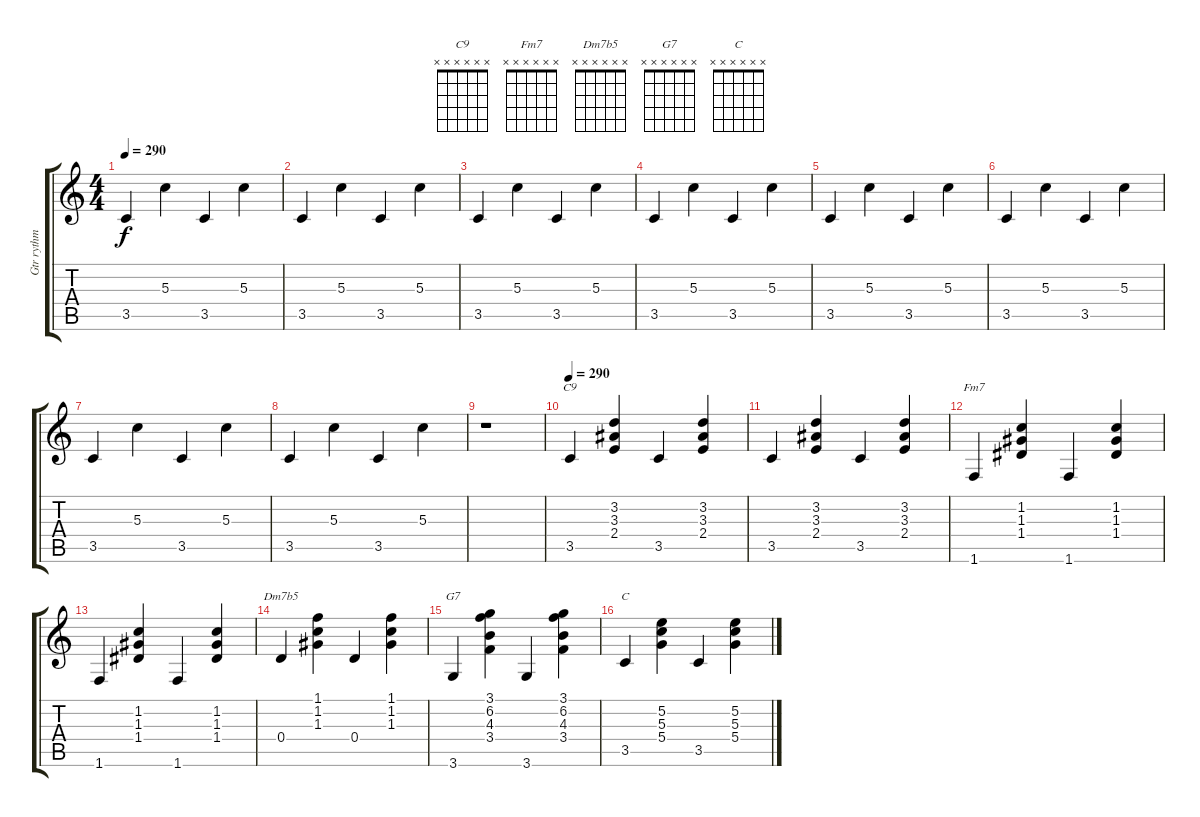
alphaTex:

\track ("Gtr rythm" "Gtr rythm") {instrument acousticguitarnylon}
\staff {score tabs}
\tuning (E4 B3 G3 D3 A2 E2) {hide}
\chord ("C9" x x x x x x) {firstfret 0}
\chord ("Fm7" x x x x x x) {firstfret 0}
\chord ("Dm7b5" x x x x x x) {firstfret 0}
\chord ("G7" x x x x x x) {firstfret 0}
\chord ("C" x x x x x x) {firstfret 0}
\ts (4 4)
\tempo 290
\tempo 145
\tempo 290
\clef g2
\ks c
3.5.4{dy f instrument acousticguitarnylon} 5.3.4 3.5.4 5.3.4 |
3.5.4 5.3.4 3.5.4 5.3.4 |
3.5.4 5.3.4 3.5.4 5.3.4 |
3.5.4 5.3.4 3.5.4 5.3.4 |
3.5.4 5.3.4 3.5.4 5.3.4 |
3.5.4 5.3.4 3.5.4 5.3.4 |
3.5.4 5.3.4 3.5.4 5.3.4 |
3.5.4 5.3.4 3.5.4 5.3.4 |
r.1 |
\tempo 290
3.5.4{ch "C9"} (3.2 3.3 2.4).4 3.5.4 (3.2 3.3 2.4).4 |
3.5.4 (3.2 3.3 2.4).4 3.5.4 (3.2 3.3 2.4).4 |
1.6.4{ch "Fm7"} (1.2 1.3 1.4).4 1.6.4 (1.2 1.3 1.4).4 |
1.6.4 (1.2 1.3 1.4).4 1.6.4 (1.2 1.3 1.4).4 |
0.4.4{ch "Dm7b5"} (1.1 1.2 1.3).4 0.4.4 (1.1 1.2 1.3).4 |
3.6.4{ch "G7"} (3.1 6.2 4.3 3.4).4 3.6.4 (3.1 6.2 4.3 3.4).4 |
3.5.4{ch "C"} (5.2 5.3 5.4).4 3.5.4 (5.2 5.3 5.4).4
